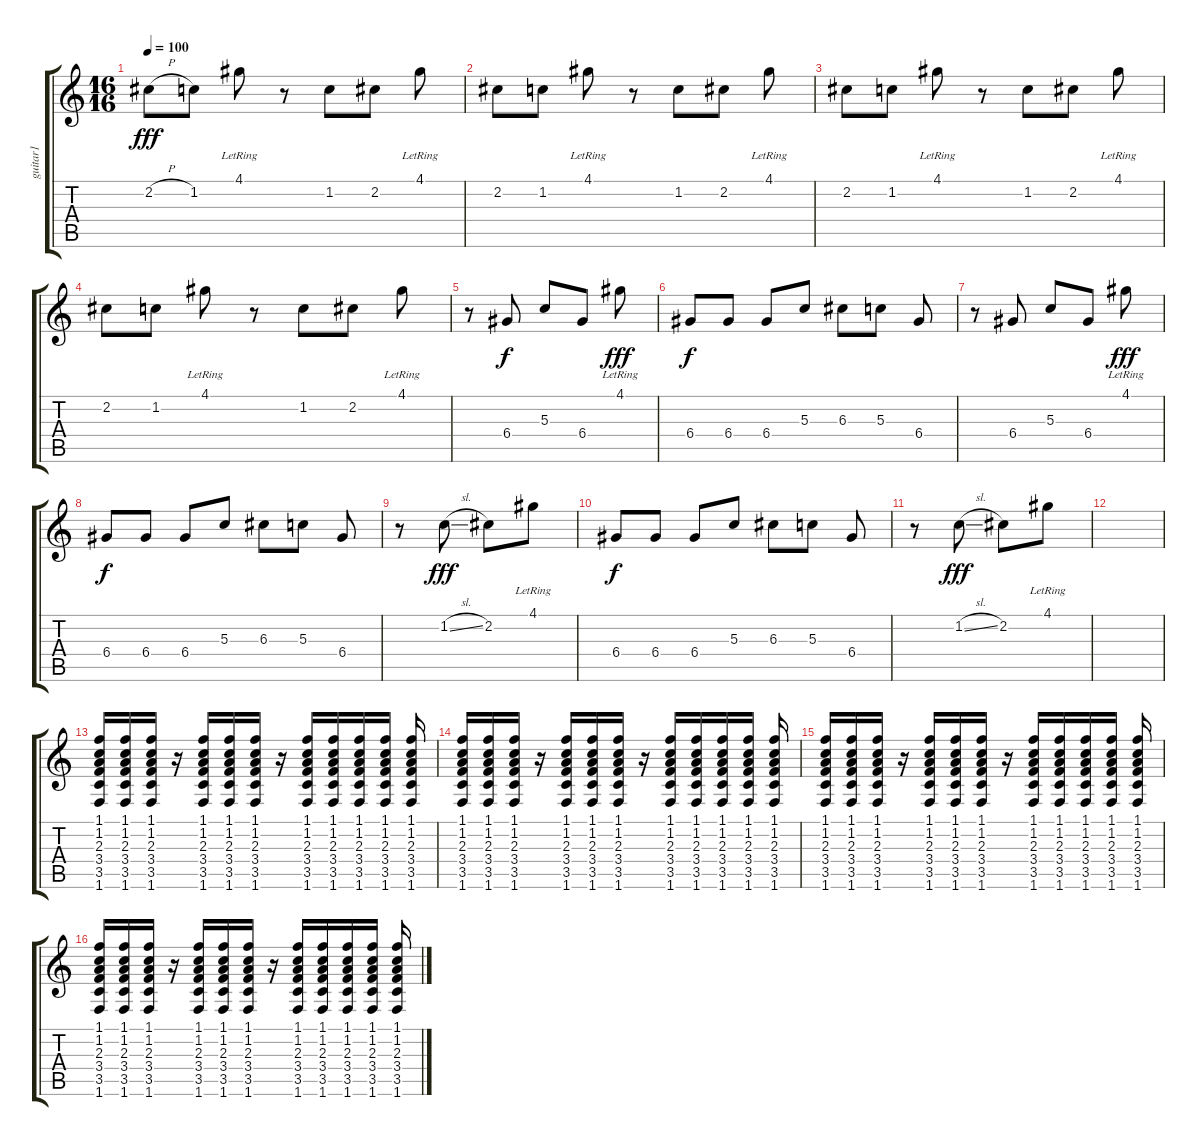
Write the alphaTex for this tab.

\track ("guitar1" "guitar1") {instrument distortionguitar}
\staff {score tabs}
\tuning (E4 B3 G3 D3 A2 E2) {hide}
\ts (16 16)
\tempo 100
\clef g2
\ks aminor
2.2{h}.8{dy fff} 1.2.8 4.1{lr}.8 r.8 1.2.8 2.2.8 4.1{lr}.8 |
2.2.8 1.2.8 4.1{lr}.8 r.8 1.2.8 2.2.8 4.1{lr}.8 |
2.2.8 1.2.8 4.1{lr}.8 r.8 1.2.8 2.2.8 4.1{lr}.8 |
2.2.8 1.2.8 4.1{lr}.8 r.8 1.2.8 2.2.8 4.1{lr}.8 |
r.8 6.4.8{dy f} 5.3.8 6.4.8 4.1{lr}.8{dy fff} |
6.4.8{dy f} 6.4.8 6.4.8 5.3.8 6.3.8 5.3.8 6.4.8 |
r.8 6.4.8 5.3.8 6.4.8 4.1{lr}.8{dy fff} |
6.4.8{dy f} 6.4.8 6.4.8 5.3.8 6.3.8 5.3.8 6.4.8 |
r.8 1.2{sl}.8{dy fff} 2.2.8 4.1{lr}.8 |
6.4.8{dy f} 6.4.8 6.4.8 5.3.8 6.3.8 5.3.8 6.4.8 |
r.8 1.2{sl}.8{dy fff} 2.2.8 4.1{lr}.8 |
|
(1.1 1.2 2.3 3.4 3.5 1.6).16 (1.1 1.2 2.3 3.4 3.5 1.6).16 (1.1 1.2 2.3 3.4 3.5 1.6).16 r.16 (1.1 1.2 2.3 3.4 3.5 1.6).16 (1.1 1.2 2.3 3.4 3.5 1.6).16 (1.1 1.2 2.3 3.4 3.5 1.6).16 r.16 (1.1 1.2 2.3 3.4 3.5 1.6).16 (1.1 1.2 2.3 3.4 3.5 1.6).16 (1.1 1.2 2.3 3.4 3.5 1.6).16 (1.1 1.2 2.3 3.4 3.5 1.6).16 (1.1 1.2 2.3 3.4 3.5 1.6).16 |
(1.1 1.2 2.3 3.4 3.5 1.6).16 (1.1 1.2 2.3 3.4 3.5 1.6).16 (1.1 1.2 2.3 3.4 3.5 1.6).16 r.16 (1.1 1.2 2.3 3.4 3.5 1.6).16 (1.1 1.2 2.3 3.4 3.5 1.6).16 (1.1 1.2 2.3 3.4 3.5 1.6).16 r.16 (1.1 1.2 2.3 3.4 3.5 1.6).16 (1.1 1.2 2.3 3.4 3.5 1.6).16 (1.1 1.2 2.3 3.4 3.5 1.6).16 (1.1 1.2 2.3 3.4 3.5 1.6).16 (1.1 1.2 2.3 3.4 3.5 1.6).16 |
(1.1 1.2 2.3 3.4 3.5 1.6).16 (1.1 1.2 2.3 3.4 3.5 1.6).16 (1.1 1.2 2.3 3.4 3.5 1.6).16 r.16 (1.1 1.2 2.3 3.4 3.5 1.6).16 (1.1 1.2 2.3 3.4 3.5 1.6).16 (1.1 1.2 2.3 3.4 3.5 1.6).16 r.16 (1.1 1.2 2.3 3.4 3.5 1.6).16 (1.1 1.2 2.3 3.4 3.5 1.6).16 (1.1 1.2 2.3 3.4 3.5 1.6).16 (1.1 1.2 2.3 3.4 3.5 1.6).16 (1.1 1.2 2.3 3.4 3.5 1.6).16 |
(1.1 1.2 2.3 3.4 3.5 1.6).16 (1.1 1.2 2.3 3.4 3.5 1.6).16 (1.1 1.2 2.3 3.4 3.5 1.6).16 r.16 (1.1 1.2 2.3 3.4 3.5 1.6).16 (1.1 1.2 2.3 3.4 3.5 1.6).16 (1.1 1.2 2.3 3.4 3.5 1.6).16 r.16 (1.1 1.2 2.3 3.4 3.5 1.6).16 (1.1 1.2 2.3 3.4 3.5 1.6).16 (1.1 1.2 2.3 3.4 3.5 1.6).16 (1.1 1.2 2.3 3.4 3.5 1.6).16 (1.1 1.2 2.3 3.4 3.5 1.6).16
